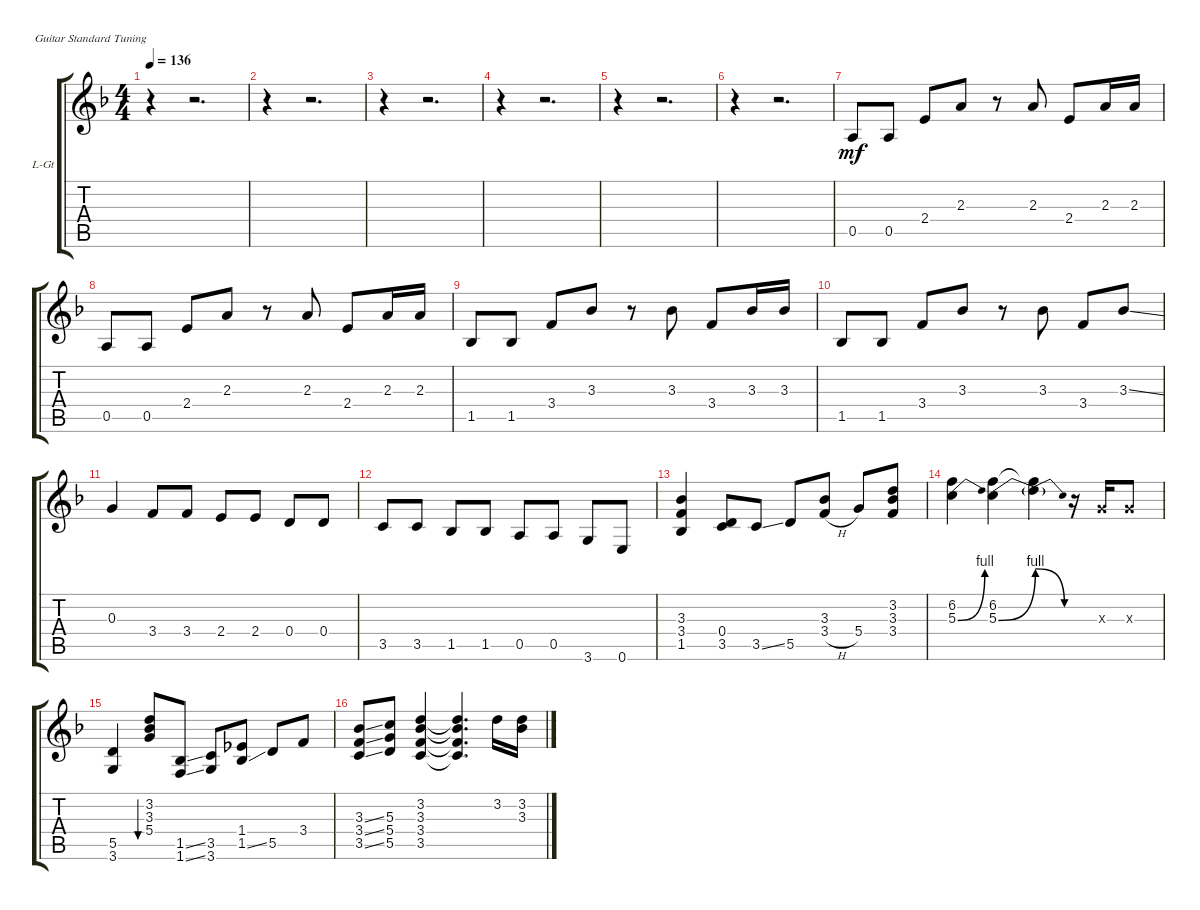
\bracketExtendMode groupsimilarinstruments
\firstSystemTrackNameOrientation horizontal
\otherSystemsTrackNameOrientation horizontal
\track ("Lead Guitar" "L-Gt") {instrument distortionguitar}
\staff {score tabs}
\tuning (E4 B3 G3 D3 A2 E2)
\ts (4 4)
\tempo 136
\clef g2
\ks f
r.4{dy mp} r.2{d} |
r.4 r.2{d} |
r.4 r.2{d} |
r.4 r.2{d} |
r.4 r.2{d} |
r.4 r.2{d} |
0.5.8{dy mf} 0.5.8 2.4.8 2.3.8 r.8 2.3.8 2.4.8 2.3.16 2.3.16 |
0.5.8 0.5.8 2.4.8 2.3.8 r.8 2.3.8 2.4.8 2.3.16 2.3.16 |
1.5.8 1.5.8 3.4.8 3.3.8 r.8 3.3.8 3.4.8 3.3.16 3.3.16 |
1.5.8 1.5.8 3.4.8 3.3.8 r.8 3.3.8 3.4.8 3.3{ss}.8 |
0.3.4 3.4.8 3.4.8 2.4.8 2.4.8 0.4.8 0.4.8 |
3.5.8 3.5.8 1.5.8 1.5.8 0.5.8 0.5.8 3.6.8 0.6.8 |
(3.3 3.4 1.5).4 (0.4 3.5).8 3.5{ss}.8 5.5.8 (3.3 3.4{h}).8 5.4.8 (3.2 3.3 3.4).8 |
(6.2 5.3{be (bend 0 0 60 4)}).4 (6.2 5.3{be (bend 0 0 47.4 4)}).4 (5.3{be (release 0 4 47.4 0) t} 6.2{t}).4 r.16 0.3{x}.16 0.3{x}.8 |
(5.5 3.6).4 (3.2 3.3 5.4).8{bu 60} (1.5{ss} 1.6{ss}).8 (3.5 3.6).8 (1.4 1.5{ss}).8 5.5.8 3.4.8 |
(3.3{ss} 3.4{ss} 3.5{ss}).8 (5.3 5.4 5.5).8 (3.2 3.3 3.4 3.5).4 (3.2{t} 3.3{t} 3.4{t} 3.5{t}).4{d} 3.2.16 (3.2 3.3).16
